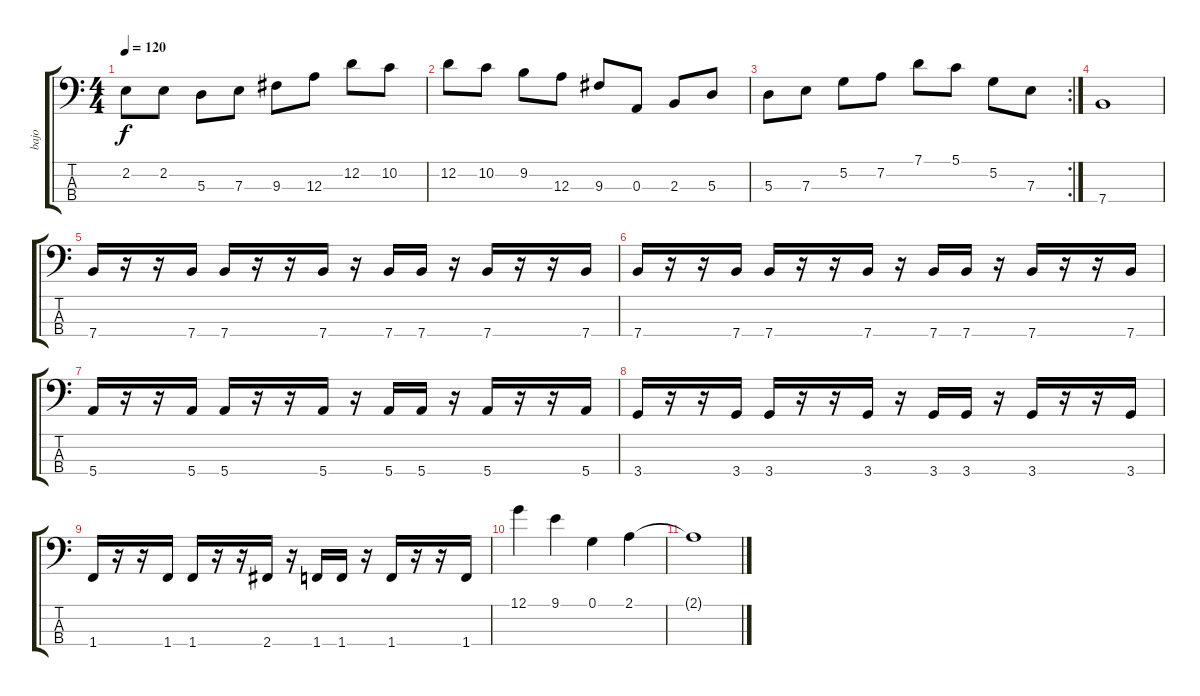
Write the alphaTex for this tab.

\track ("bajo" "bajo") {instrument acousticbass}
\staff {score tabs}
\tuning (G2 D2 A1 E1) {hide}
\ts (4 4)
\tempo 120
\clef f4
\ks c
2.2.8{dy f} 2.2.8 5.3.8 7.3.8 9.3.8 12.3.8 12.2.8 10.2.8 |
12.2.8 10.2.8 9.2.8 12.3.8 9.3.8 0.3.8 2.3.8 5.3.8 |
\rc 2
5.3.8 7.3.8 5.2.8 7.2.8 7.1.8 5.1.8 5.2.8 7.3.8 |
7.4.1 |
7.4.16 r.16 r.16 7.4.16 7.4.16 r.16 r.16 7.4.16 r.16 7.4.16 7.4.16 r.16 7.4.16 r.16 r.16 7.4.16 |
7.4.16 r.16 r.16 7.4.16 7.4.16 r.16 r.16 7.4.16 r.16 7.4.16 7.4.16 r.16 7.4.16 r.16 r.16 7.4.16 |
5.4.16 r.16 r.16 5.4.16 5.4.16 r.16 r.16 5.4.16 r.16 5.4.16 5.4.16 r.16 5.4.16 r.16 r.16 5.4.16 |
3.4.16 r.16 r.16 3.4.16 3.4.16 r.16 r.16 3.4.16 r.16 3.4.16 3.4.16 r.16 3.4.16 r.16 r.16 3.4.16 |
1.4.16 r.16 r.16 1.4.16 1.4.16 r.16 r.16 2.4.16 r.16 1.4.16 1.4.16 r.16 1.4.16 r.16 r.16 1.4.16 |
12.1.4 9.1.4 0.1.4 2.1.4 |
2.1{t}.1
